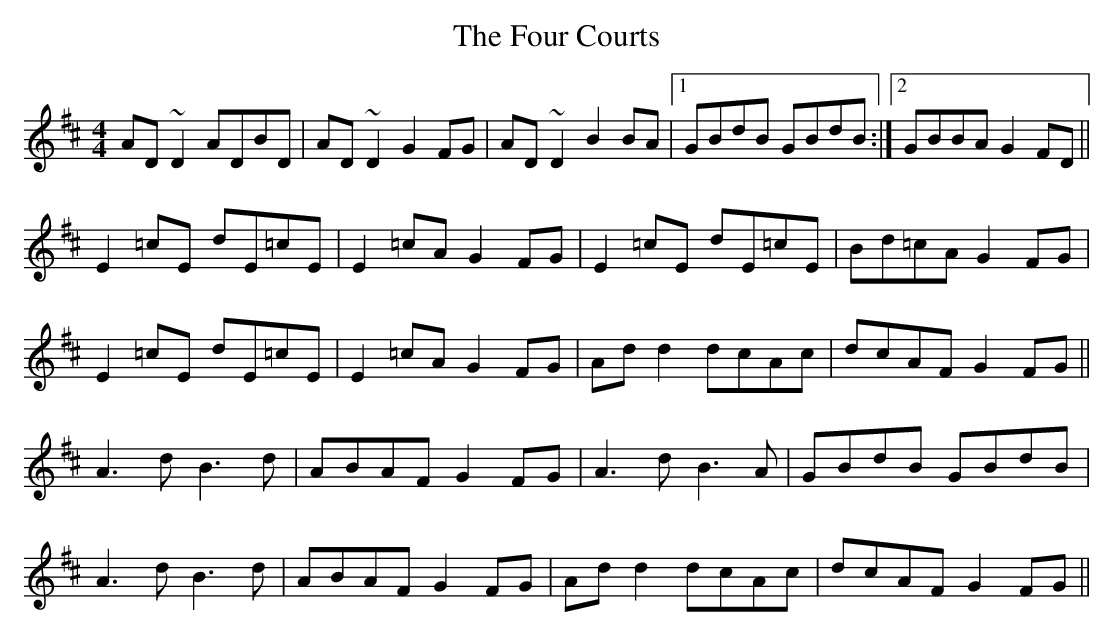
X:1
T: Four Courts, The
M: 4/4
L: 1/8
K: D
AD~D2 ADBD|AD ~D2 G2FG|AD~D2 B2BA|1GBdB GBdB:|2GBBA G2FD||
E2 =cE dE=cE | E2 =cA G2 FG | E2 =cE dE=cE | Bd=cA G2 FG |
E2 =cE dE=cE | E2 =cA G2 FG | Ad d2 dcAc | dcAF G2 FG ||
A3 d B3 d | ABAF G2 FG | A3 d B3 A | GBdB GBdB |
A3 d B3 d | ABAF G2 FG | Ad d2 dcAc | dcAF G2 FG ||
